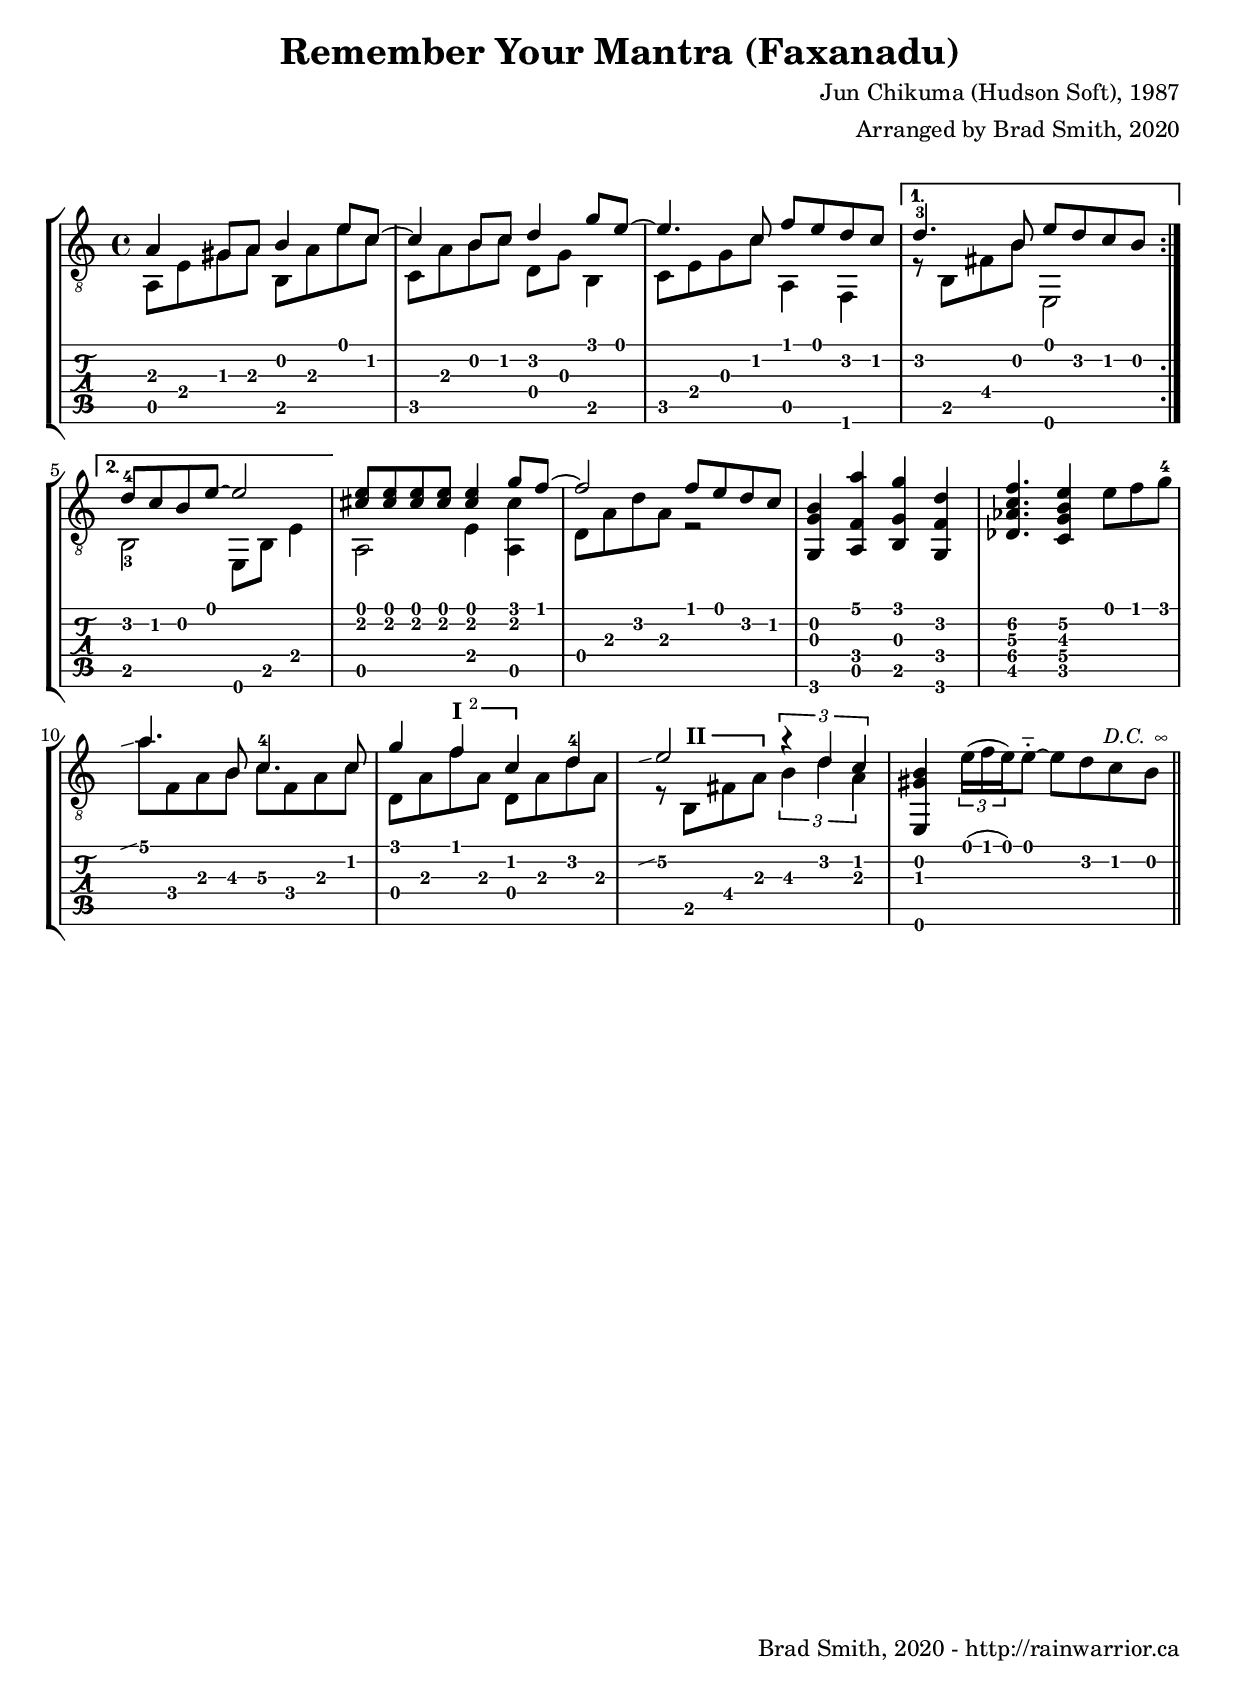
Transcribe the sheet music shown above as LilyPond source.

% Remember Your Mantra (Faxanadu)
% Composer: Jun Chikuma (Nihon Falcom), 1987
% Arranger: Brad Smith, 2020

\version "2.18.2" % lilypond version

\header {
 title = "Remember Your Mantra (Faxanadu)"
 composer = "Jun Chikuma (Hudson Soft), 1987"
 arranger = "Arranged by Brad Smith, 2020"
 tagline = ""
}
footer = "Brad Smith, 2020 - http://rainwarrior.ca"

\pointAndClickOff

hideFretNumber = {
 \once \hide TabNoteHead
 \once \hide NoteHead
 \once \hide Stem
 \once \override NoteHead.no-ledgers = ##t
 \once \override Glissando.bound-details.left.padding = #0.3
}

barreSpanner = {
 \override TextSpanner.style = #'line
 \override TextSpanner.thickness = #2
 \override TextSpanner.bound-details.left.stencil-align-dir-y = #CENTER
 \override TextSpanner.bound-details.right.attach-dir = #RIGHT
 \override TextSpanner.bound-details.right.text = \markup { \draw-line #'(0 . -1) }
}

guitar = {

\key a \minor
\time 4/4
\mergeDifferentlyDottedOn

\repeat volta 2 {
 << { a4 gis8 a b4 e'8 c'~  | c'4 b8 c' d'4 g'8 e'~ | e'4. c'8 f' e' d' c' | } \\
    { a,8 e gis a b, a e' c' | c8 a b c' d g b,4      | c8 e g c' a,4 f, | } >>
} \alternative {
 { << { d'4.-3 b8 e' d' c' b | } \\ { r8 b, fis b e,2 | } >> }
 { << { \override Fingering.add-stem-support = ##f <d'-4>8 c' b e' ~ e'2 | } \\ { b,2-3 e,8 b, e4 | } >> }
}

<< { <e' cis'>8 q q q q4 g'8 f'~ | f'2 f'8 e' d' c' | } \\
   { a,2 e4 <cis' a,> | d8 a d' a r2 | } >>

<b g g,>4 <a' f a,> <g' g b,> <d' f g,> |

<f'\2 c' aes des>4. <e'\2 b g c>4 e'8 f' g'-4 |

<< { \grace { \hideFretNumber g' \glissando s8 } \stemUp a'4. b8\3 c'4.\3-4 c'8 | g'4
     \barreSpanner
     \override TextSpanner.bound-details.left.text = \markup { \upright \bold #"I" \super { \upright #"2 " } }
     f'\startTextSpan c'\stopTextSpan d'-4 | } \\
   { a'8 f a b\3 c'\3 f a c' | d a f' a d a d' a | } >>

<< {
   \grace { \hideFretNumber d' \glissando s8 } e'2\2 \tuplet 3/2 { r4 d' c' } | } \\
   {
    \barreSpanner
    \override TextSpanner.bound-details.left.text = \markup { \upright \bold  #"II " }
    r8 b,8 \startTextSpan fis a \stopTextSpan \tuplet 3/2 { b4\3 d' a } | } >>

<b gis e,>4 \tuplet 3/2 { e'16( f' e') } e'8-_ ~ e' d' c' \mark \markup { \italic \small "D.C. ∞" } b
| \bar "||"

}

% MIDI
%\score {
% <<
%  \new StaffGroup <<
%   \new Staff {
%    \set Staff.midiInstrument = #"acoustic guitar (nylon)"
%    \guitar
%   }
%  >>
% >>
% \midi {
%  \context {
%   \Score tempoWholesPerMinute = #(ly:make-moment 100 4)
%  }
% }
%}

\header { }
\score {
<<
 \new StaffGroup <<
  \new Staff
  {
   \clef "treble_8"
   \override StringNumber #'stencil = ##f
   \guitar
  }
  \new TabStaff
  {
   \guitar
  }
 >>
 >>
 \layout
 {
  \context {
   \Score
   \override StringNumber.stencil = ##f
  }
 }
}

\paper {
 oddFooterMarkup = \markup { \fill-line { "" \footer } }
 indent = 0
 top-margin = 0.4\in
 bottom-margin = 0.4\in
 left-margin = 0.4\in
 right-margin = 0.4\in
 print-page-number = #f
 markup-system-spacing #'basic-distance = #20
}

% end of file
